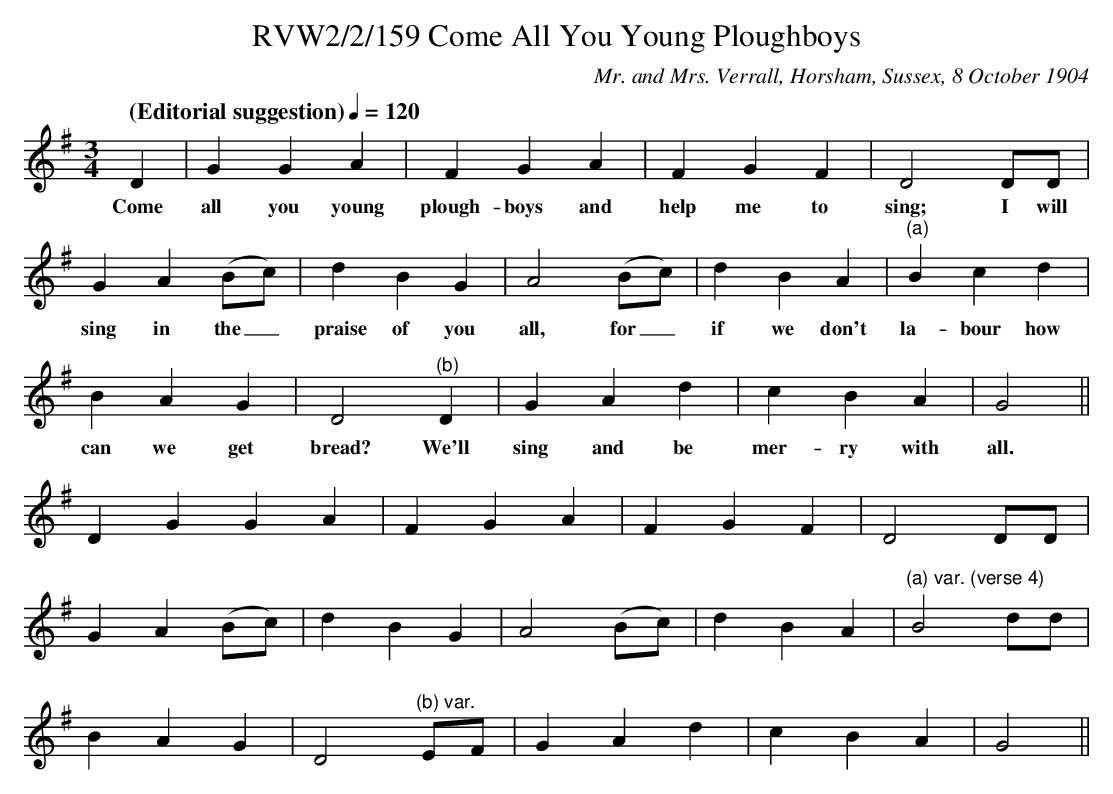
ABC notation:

X:1
T:RVW2/2/159 Come All You Young Ploughboys
C:Mr. and Mrs. Verrall, Horsham, Sussex, 8 October 1904
L:1/4
Q: "(Editorial suggestion)" 1/4=120
M:3/4
K:G
D | G G A | F G A | F G F |  D2 D/2D/2 |
w: Come all you young plough-boys and help me to sing; I will
G A (B/2c/2) | d B G | A2 (B/2c/2) | d B A | "^(a)"B c d |
w: sing in the_ praise of you all, for_ if we don't la-bour how
B A G | D2 "^(b)"D | G A d | c B A | G2 ||
w: can we get bread? We'll sing and be mer-ry with all.
D G G A | F G A | F G F |  D2 D/2D/2 |
G A (B/2c/2) | d B G | A2 (B/2c/2) | d B A | "^(a) var. (verse 4)"B2 d/2d/2 |
B A G | D2 "^(b) var."E/2F/2 | G A d | c B A | G2 ||
